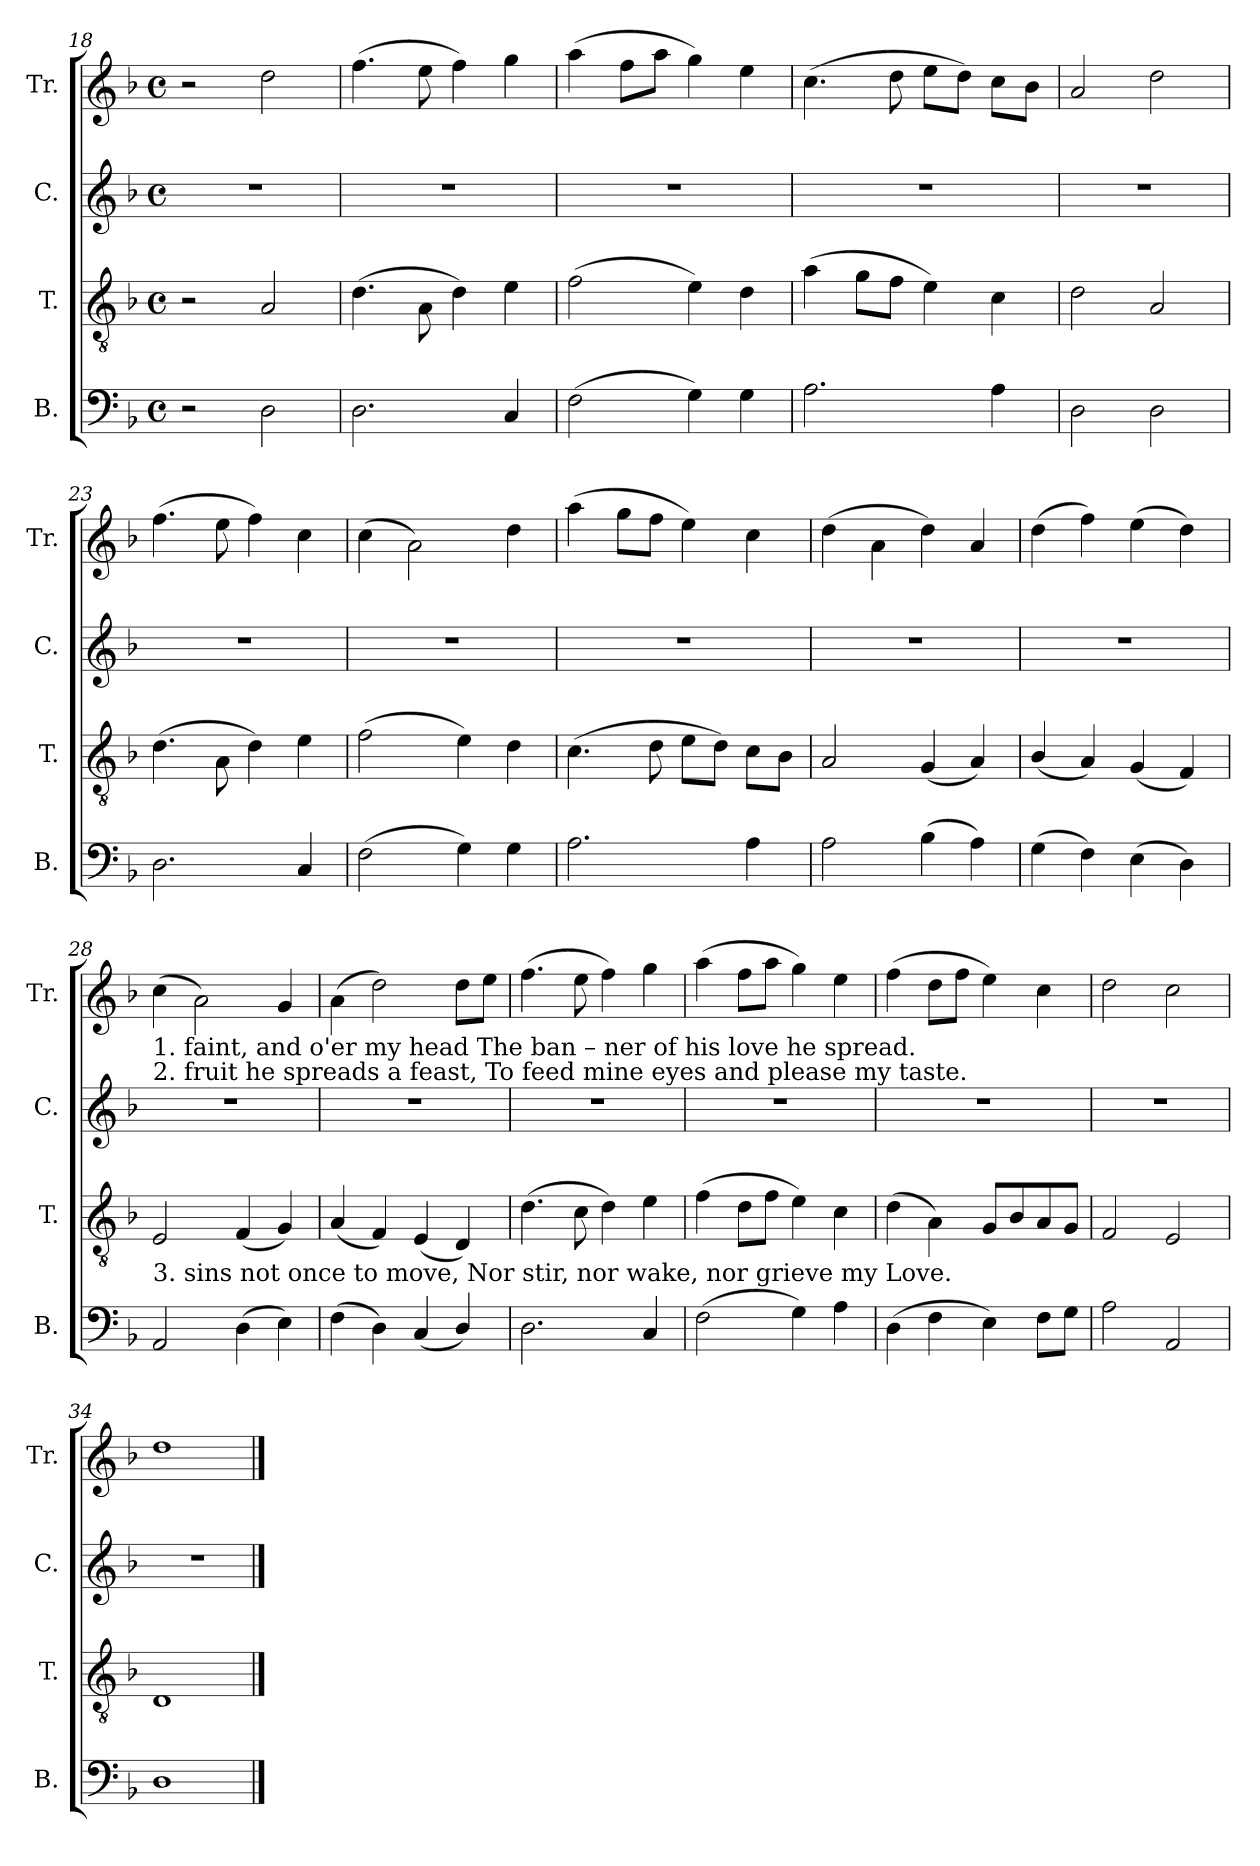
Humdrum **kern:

**kern	**kern	**kern	**kern
*part4	*part3	*part2	*part1
*staff4	*staff3	*staff2	*staff1
*I"B.	*I"T.	*I"C.	*I"Tr.
*I'B.	*I'T.	*I'C.	*I'Tr.
*clefF4	*clefGv2	*clefG2	*clefG2
*k[b-]	*k[b-]	*k[b-]	*k[b-]
*M4/4	*M4/4	*M4/4	*M4/4
*met(c)	*met(c)	*met(c)	*met(c)
=18	=18	=18	=18
2r	2r	1r	2r
2D!\	2A!/	.	2dd!\
=19	=19	=19	=19
2.D!\	(>4.d!\	1r	(>4.ff!\
.	8A!\	.	8ee!\
.	4d!\)	.	4ff!\)
4C!/	4e!\	.	4gg!\
=20	=20	=20	=20
(>2F!\	(>2f!\	1r	(>4aa!\
.	.	.	8ff!\L
.	.	.	8aa!\J
4G!\)	4e!\)	.	4gg!\)
4G!\	4d!\	.	4ee!\
=21	=21	=21	=21
2.A!\	(>4a!\	1r	(>4.cc!\
.	8g!\L	.	.
.	8f!\J	.	8dd!\
.	4e!\)	.	8ee!\L
.	.	.	8dd!\J)
4A!\	4c!\	.	8cc!\L
.	.	.	8b-!\J
=22	=22	=22	=22
2D!\	2d!\	1r	2a!/
2D!\	2A!/	.	2dd!\
=23	=23	=23	=23
2.D!\	(>4.d!\	1r	(>4.ff!\
.	8A!\	.	8ee!\
.	4d!\)	.	4ff!\)
4C!/	4e!\	.	4cc!\
=24	=24	=24	=24
(>2F!\	(>2f!\	1r	(>4cc!\
.	.	.	2a!\)
4G!\)	4e!\)	.	.
4G!\	4d!\	.	4dd!\
=25	=25	=25	=25
2.A!\	(>4.c!\	1r	(>4aa!\
.	.	.	8gg!\L
.	8d!\	.	8ff!\J
.	8e!\L	.	4ee!\)
.	8d!\J)	.	.
4A!\	8c!\L	.	4cc!\
.	8B-!\J	.	.
=26	=26	=26	=26
2A!\	2A!/	1r	(>4dd!\
.	.	.	4a!\
(>4B-!\	(<4G!/	.	4dd!\)
4A!\)	4A!/)	.	4a!/
=27	=27	=27	=27
(>4G!\	(<4B-!/	1r	(>4dd!\
4F!\)	4A!/)	.	4ff!\)
(>4E!\	(<4G!/	.	(>4ee!\
4D!\)	4F!/)	.	4dd!\)
!!LO:LB:g=z
=28	=28	=28	=28
!	!	!	!LO:TX:b:t=1. faint,     and  o'er         my    head       The   ban     –    ner   of                his      love  he  spread.
!	!	!	!LO:TX:b:t=2. fruit      he   spreads     a      feast,       To    feed         mine  eyes            and   please  my  taste.
!	!LO:TX:b:t=3. sins    not    once    to         move,     Nor  stir,           nor  wake,      nor         grieve  my  Love.	!	!
2AA!/	2E!/	1r	(>4cc!\
.	.	.	2a!\)
(>4D!\	(<4F!/	.	.
4E!\)	4G!/)	.	4g!/
=29	=29	=29	=29
(>4F!\	(<4A!/	1r	(>4a!\
4D!\)	4F!/)	.	2dd!\)
(<4C!/	(<4E!/	.	.
4D!/)	4D!/)	.	8dd!\L
.	.	.	8ee!\J
=30	=30	=30	=30
2.D!\	(>4.d!\	1r	(>4.ff!\
.	8c!\	.	8ee!\
.	4d!\)	.	4ff!\)
4C!/	4e!\	.	4gg!\
=31	=31	=31	=31
(>2F!\	(>4f!\	1r	(>4aa!\
.	8d!\L	.	8ff!\L
.	8f!\J	.	8aa!\J
4G!\)	4e!\)	.	4gg!\)
4A!\	4c!\	.	4ee!\
=32	=32	=32	=32
(>4D!\	(>4d!\	1r	(>4ff!\
4F!\	4A!\)	.	8dd!\L
.	.	.	8ff!\J
4E!\)	8G!/L	.	4ee!\)
.	8B-!/	.	.
8F!\L	8A!/	.	4cc!\
8G!\J	8G!/J	.	.
=33	=33	=33	=33
2A!\	2F!/	1r	2dd!\
2AA!/	2E!/	.	2cc!\
=34	=34	=34	=34
1D!	1D!	1r	1dd!
==	==	==	==
*-	*-	*-	*-
